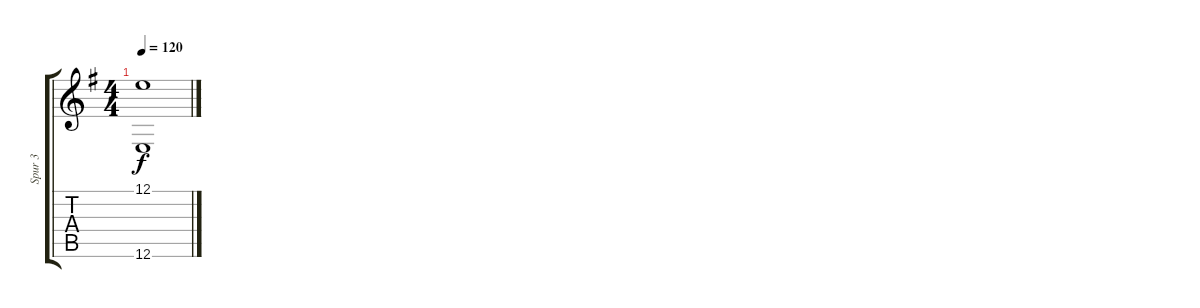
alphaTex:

\track ("Spur 3" "Spur 3") {instrument electricgrandpiano}
\staff {score tabs}
\tuning (E4 B3 G3 D3 A2 E2) {hide}
\ts (4 4)
\tempo 120
\clef g2
\ks eminor
(12.1 12.6).1{dy f}
